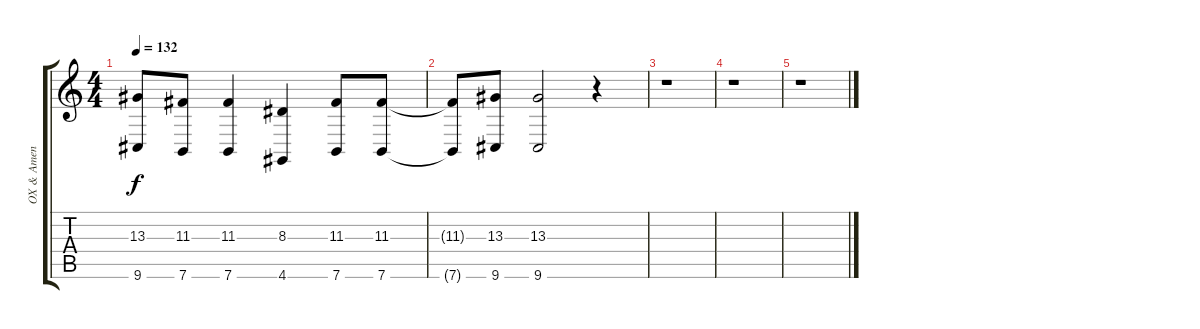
\track ("OX & Amen vocals" "OX & Amen ") {instrument tremolostrings}
\staff {score tabs}
\tuning (E4 B3 G3 D3 A2 E2) {hide}
\ts (4 4)
\tempo 132
\clef g2
\ks c
(13.3{t} 9.6{t}).8{dy f} (11.3 7.6).8 (11.3 7.6).4 (8.3 4.6).4 (11.3 7.6).8 (11.3 7.6).8 |
(11.3{t} 7.6{t}).8 (13.3 9.6).8 (13.3 9.6).2 r.4 |
r.1 |
r.1 |
r.1
